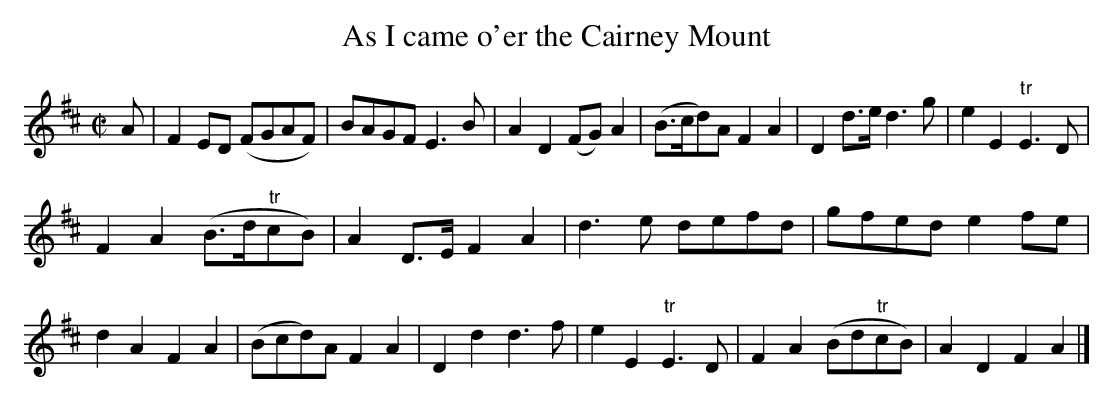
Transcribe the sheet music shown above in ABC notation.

X:1
T:As I came o'er the Cairney Mount
M:C|
K:D
A|\
F2ED (FGAF)| BAGF E3B| A2D2 (FG)A2| (B>cd)A F2A2|\
D2d>e d3g| e2E2 "tr"E3D|
F2A2 (B>d"tr"cB)| A2D>E F2A2|\
d3e defd| gfed e2fe|
d2A2F2A2| (Bcd)A F2A2|\
D2d2 d3f| e2E2 "tr"E3D| F2A2 (Bd"tr"cB)| A2D2 F2A2|]
